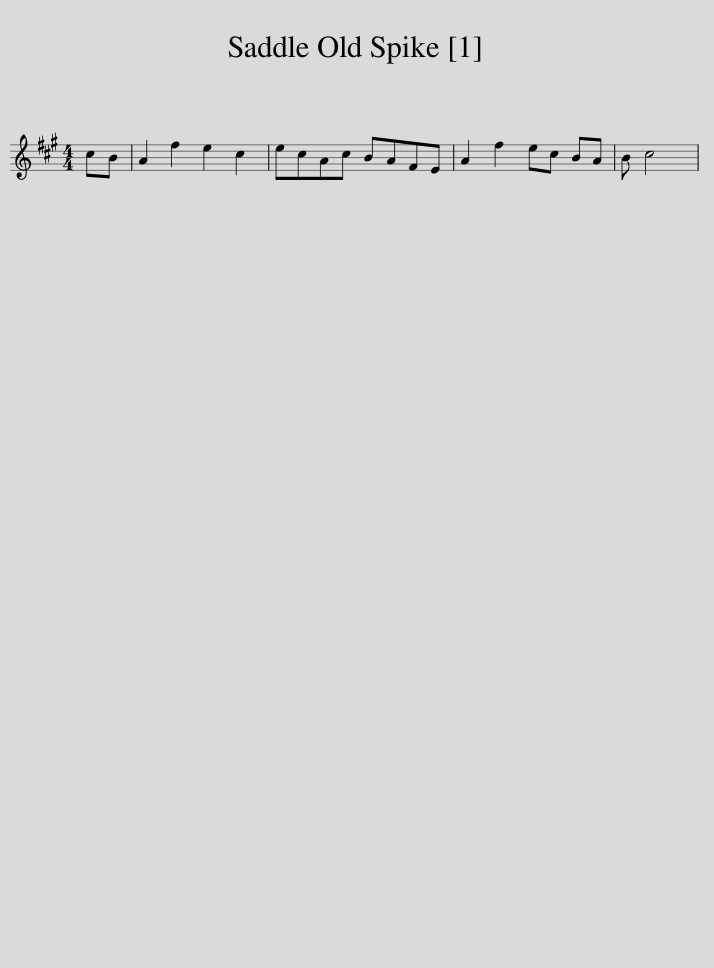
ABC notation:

X:1
L:1/8
M:4/4
I:linebreak $
K:A
V:1 treble
V:1
 cB | A2 f2 e2 c2 | ecAc BAFE | A2 f2 ec BA | B c4 | %5
